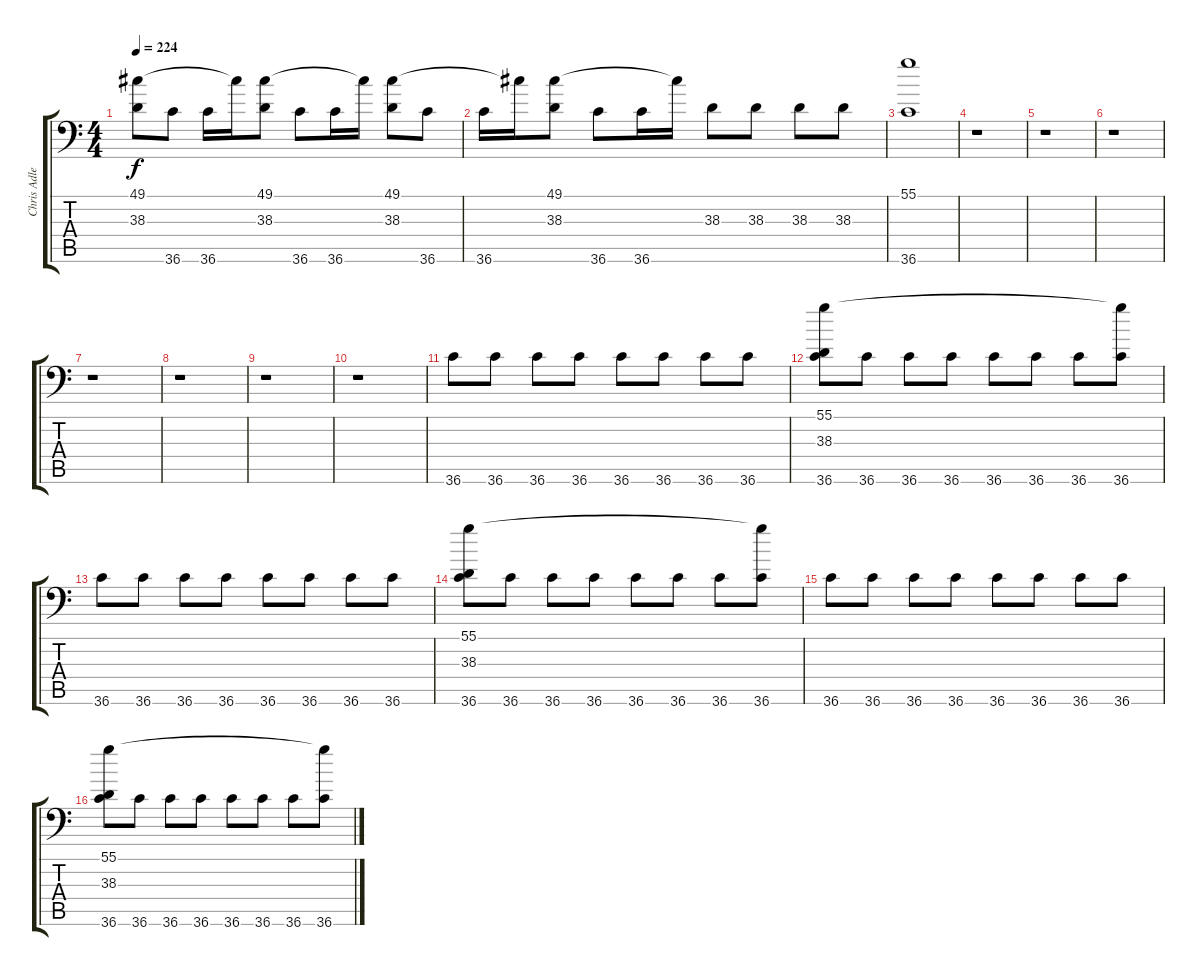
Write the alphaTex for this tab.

\track ("Chris Adler - Drums" "Chris Adle") {instrument acousticgrandpiano}
\staff {score tabs}
\tuning (C-1 C-1 C-1 C-1 C-1 C-1) {hide}
\ts (4 4)
\tempo 224
\clef f4
\ks c
(49.1 38.3).8{dy f} 36.6.8 36.6.16 49.1{t}.16 (49.1 38.3).8 36.6.8 36.6.16 49.1{t}.16 (49.1 38.3).8 36.6.8 |
36.6.16 49.1{t}.16 (49.1 38.3).8 36.6.8 36.6.16 49.1{t}.16 38.3.8 38.3.8 38.3.8 38.3.8 |
(55.1 36.6).1 |
r.1 |
r.1 |
r.1 |
r.1 |
r.1 |
r.1 |
r.1 |
36.6.8 36.6.8 36.6.8 36.6.8 36.6.8 36.6.8 36.6.8 36.6.8 |
(55.1 38.3 36.6).8 36.6.8 36.6.8 36.6.8 36.6.8 36.6.8 36.6.8 (55.1{t} 36.6).8 |
36.6.8 36.6.8 36.6.8 36.6.8 36.6.8 36.6.8 36.6.8 36.6.8 |
(55.1 38.3 36.6).8 36.6.8 36.6.8 36.6.8 36.6.8 36.6.8 36.6.8 (55.1{t} 36.6).8 |
36.6.8 36.6.8 36.6.8 36.6.8 36.6.8 36.6.8 36.6.8 36.6.8 |
(55.1 38.3 36.6).8 36.6.8 36.6.8 36.6.8 36.6.8 36.6.8 36.6.8 (55.1{t} 36.6).8
